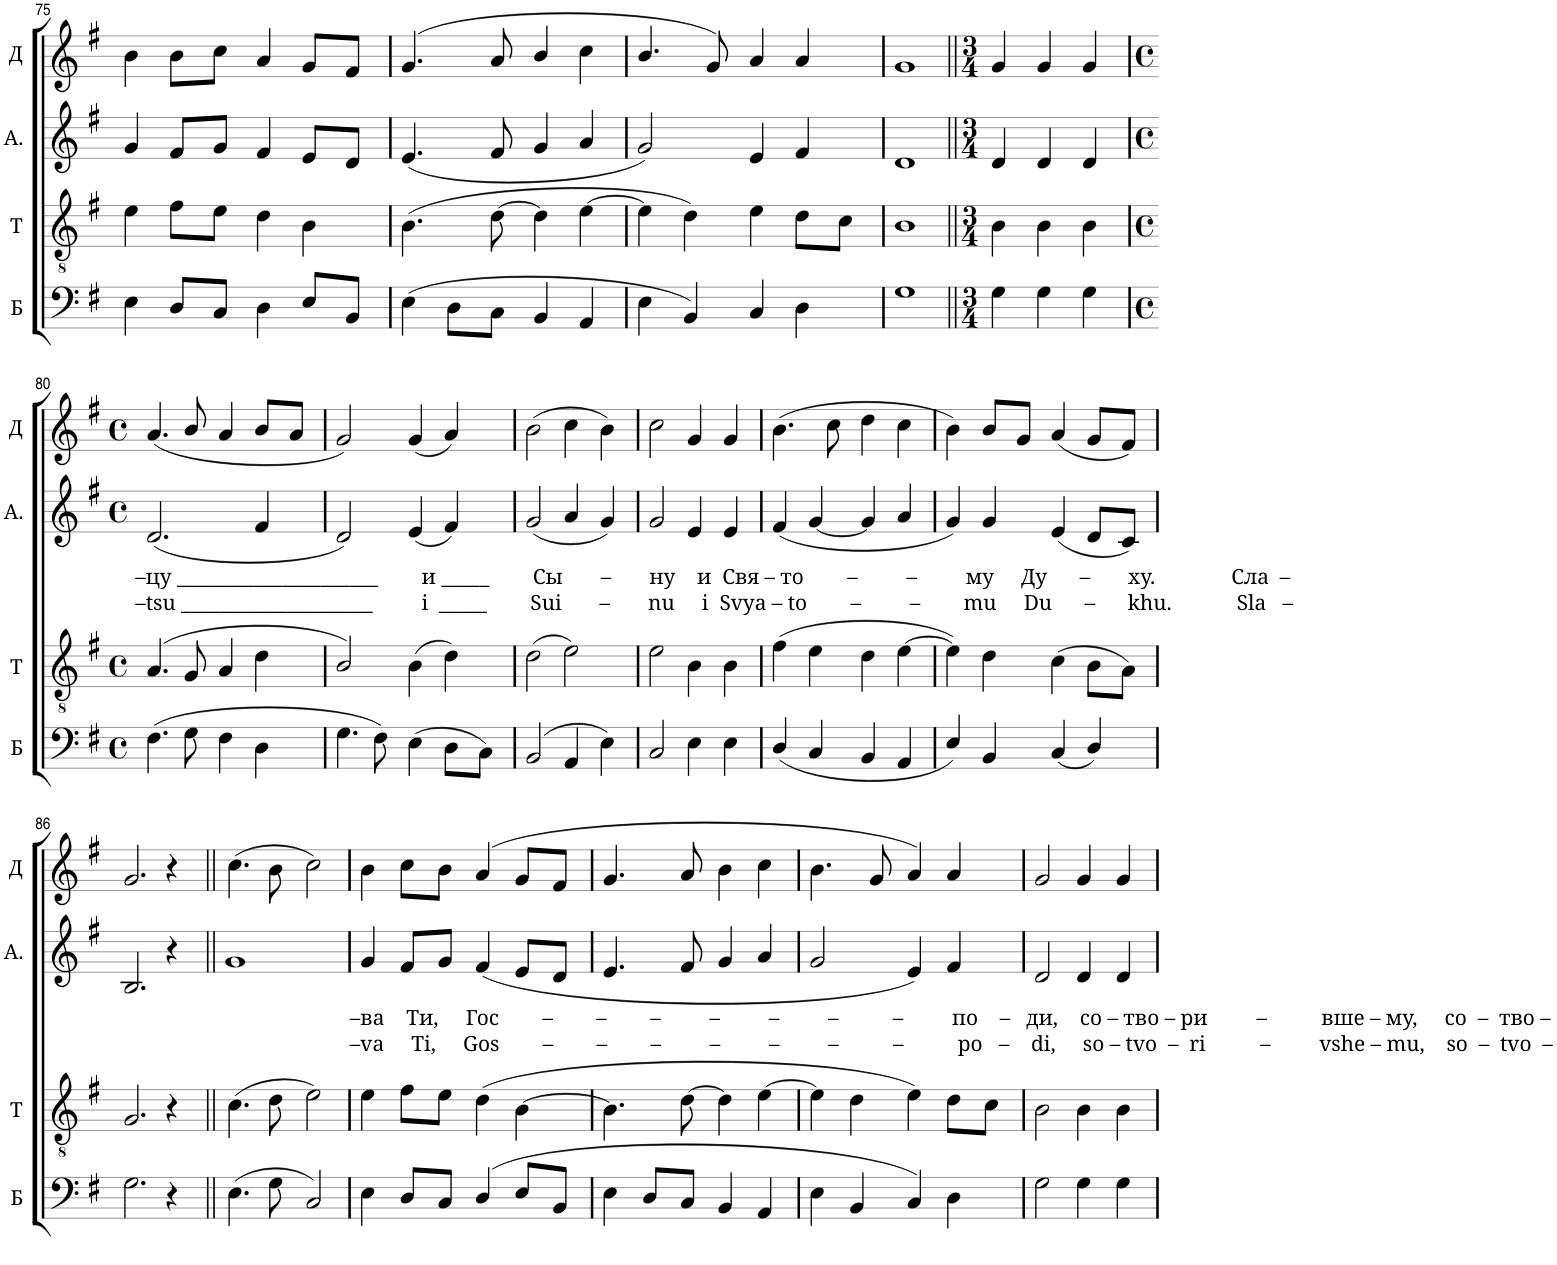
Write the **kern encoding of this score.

**kern	**kern	**kern	**kern
*part4	*part3	*part2	*part1
*staff4	*staff3	*staff2	*staff1
*I"Бас	*I"Тенор	*I"Альт	*I"Дискант
!!LO:PB:g=z
*clefF4	*clefGv2	*clefG2	*clefG2
*k[f#]	*k[f#]	*k[f#]	*k[f#]
*M4/4	*M4/4	*M4/4	*M4/4
*met(c)	*met(c)	*met(c)	*met(c)
=75	=75	=75	=75
4E\	4e\	4g/	4b\
8D/L	8f#\L	8f#/L	8b\L
8C/J	8e\J	8g/J	8cc\J
4D\	4d\	4f#/	4a/
8E/L	4B\	8e/L	8g/L
8BB/J	.	8d/J	8f#/J
=76	=76	=76	=76
(4E\	(4.B\	(4.e/	(4.g/
8D\L	.	.	.
8C\J	[8d\	8f#/	8a/
4BB/	4d\]	4g/	4b/
4AA/	[4e\	4a/	4cc\
=77	=77	=77	=77
4E\	4e\]	2g/)	4.b/
4BB/)	4d\)	.	.
.	.	.	8g/)
4C/	4e\	4e/	4a/
4D\	8d\L	4f#/	4a/
.	8c\J	.	.
=78	=78	=78	=78
1G	1B	1d	1g
=79||	=79||	=79||	=79||
*M3/4	*M3/4	*M3/4	*M3/4
4G\	4B\	4d/	4g/
4G\	4B\	4d/	4g/
4G\	4B\	4d/	4g/
!!LO:LB:g=z
=80	=80	=80	=80
*M4/4	*M4/4	*M4/4	*M4/4
*met(c)	*met(c)	*met(c)	*met(c)
!	!	!LO:TX:b:t=–цу _____________________        и _____        Сы       –       ну    и  Свя – то        –         –         му     Ду      –       ху.              Сла  –	!
!	!	!LO:TX:b:t=–tsu ____________________         i  _____        Sui       –       nu     i  Svya – to        –         –        mu     Du      –      khu.            Sla   –	!
(4.F#\	(4.A/	(2.d/	(4.a/
8G\	8G/	.	8b/
4F#\	4A/	.	4a/
4D\	4d\	4f#/	8b/L
.	.	.	8a/J
=81	=81	=81	=81
4.G\	2B/)	2d/)	2g/)
8F#\)	.	.	.
(4E\	(4B\	(4e/	(4g/
8D\L	4d\)	4f#/)	4a/)
8C\J)	.	.	.
=82	=82	=82	=82
(2BB/	(2d\	(2g/	(2b\
4AA/	2e\)	4a/	4cc\
4E\)	.	4g/)	4b\)
=83	=83	=83	=83
2C/	2e\	2g/	2cc\
4E\	4B\	4e/	4g/
4E\	4B\	4e/	4g/
=84	=84	=84	=84
(4D/	(4f#\	(4f#/	(4.b\
4C/	4e\	[4g/	.
.	.	.	8cc\
4BB/	4d\	4g/]	4dd\
4AA/	[4e\	4a/	4cc\
=85	=85	=85	=85
4E/)	4e\])	4g/)	4b\)
4BB/	4d\	4g/	8b/L
.	.	.	8g/J
(4C/	(4c\	(4e/	(4a/
4D/)	8B\L	8d/L	8g/L
.	8A\J)	8c/J)	8f#/J)
!!LO:LB:g=z
=86	=86	=86	=86
2.G\	2.G/	2.B/	2.g/
4r	4r	4r	4r
=87||	=87||	=87||	=87||
(4.E\	(4.c\	1g	(4.cc\
8G\	8d\	.	8b\
2C/)	2e\)	.	2cc\)
=88	=88	=88	=88
!	!	!LO:TX:b:t=–ва    Ти,     Гос        –        –        –         –         –         –          –         по    –   ди,    со – тво – ри         –          вше – му,     со  –  тво –	!
!	!	!LO:TX:b:t=–va     Ti,     Gos        –        –        –         –         –         –          –          po   –    di,     so – tvo  –  ri          –         vshe – mu,    so  –  tvo  –	!
4E\	4e\	4g/	4b\
8D/L	8f#\L	8f#/L	8cc\L
8C/J	8e\J	8g/J	8b\J
(4D/	(4d\	(4f#/	(4a/
8E/L	[4B\	8e/L	8g/L
8BB/J	.	8d/J	8f#/J
=89	=89	=89	=89
4E\	4.B\]	4.e/	4.g/
8D/L	.	.	.
8C/J	[8d\	8f#/	8a/
4BB/	4d\]	4g/	4b\
4AA/	[4e\	4a/	4cc\
=90	=90	=90	=90
4E\	4e\]	2g/	4.b\
4BB/	4d\	.	.
.	.	.	8g/
4C/)	4e\)	4e/)	4a/)
4D\	8d\L	4f#/	4a/
.	8c\J	.	.
=91	=91	=91	=91
2G\	2B\	2d/	2g/
4G\	4B\	4d/	4g/
4G\	4B\	4d/	4g/
=	=	=	=
*-	*-	*-	*-
